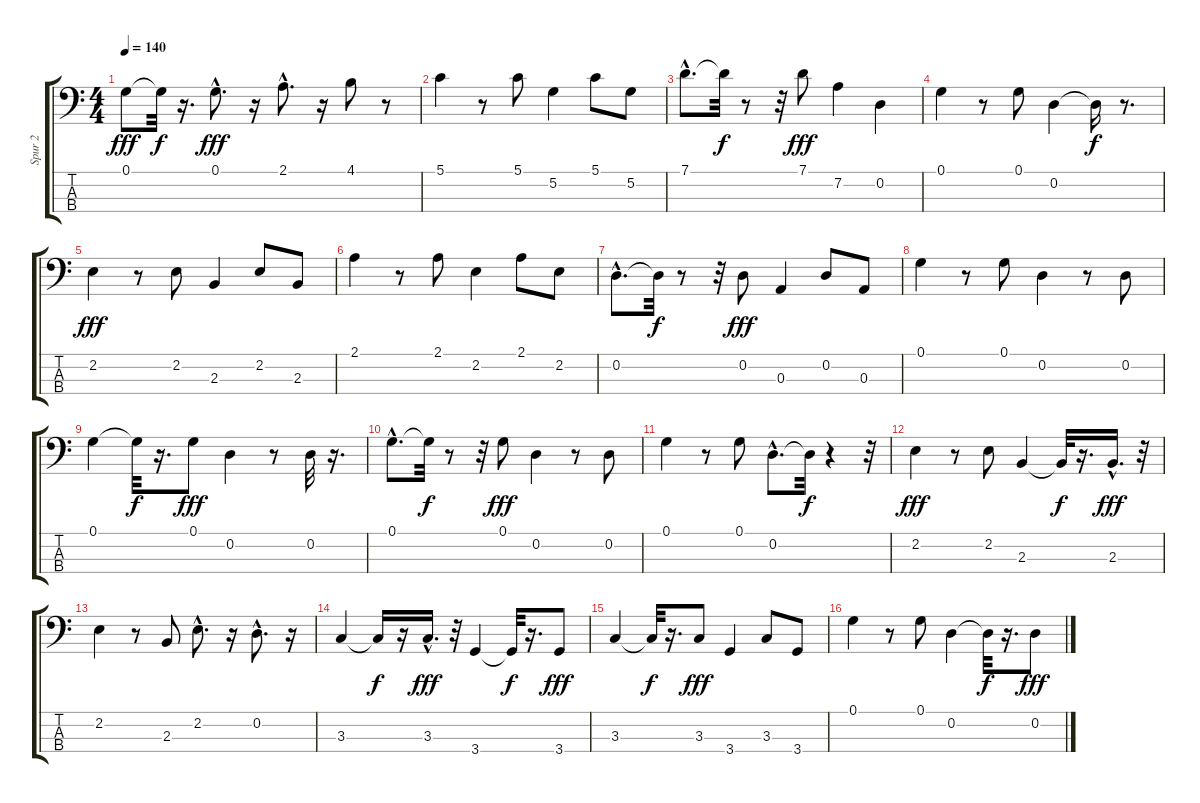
\track ("Spur 2" "Spur 2") {instrument electricbasspick}
\staff {score tabs}
\tuning (G2 D2 A1 E1) {hide}
\ts (4 4)
\tempo 140
\clef f4
\ks c
0.1.8{dy fff} 0.1{t}.32{dy f} r.16{d} 0.1{hac}.8{d dy fff} r.16 2.1{hac}.8{d} r.16 4.1.8 r.8 |
5.1.4 r.8 5.1.8 5.2.4 5.1.8 5.2.8 |
7.1{hac}.8{d} 7.1{t}.32{dy f} r.8 r.32 7.1.8{dy fff} 7.2.4 0.2.4 |
0.1.4 r.8 0.1.8 0.2.4 0.2{t}.16{dy f} r.8{d} |
2.2.4{dy fff} r.8 2.2.8 2.3.4 2.2.8 2.3.8 |
2.1.4 r.8 2.1.8 2.2.4 2.1.8 2.2.8 |
0.2{hac}.8{d} 0.2{t}.32{dy f} r.8 r.32 0.2.8{dy fff} 0.3.4 0.2.8 0.3.8 |
0.1.4 r.8 0.1.8 0.2.4 r.8 0.2.8 |
0.1.4 0.1{t}.32{dy f} r.16{d} 0.1.8{dy fff} 0.2.4 r.8 0.2.32 r.16{d} |
0.1{hac}.8{d} 0.1{t}.32{dy f} r.8 r.32 0.1.8{dy fff} 0.2.4 r.8 0.2.8 |
0.1.4 r.8 0.1.8 0.2{hac}.8{d} 0.2{t}.32{dy f} r.4 r.32 |
2.2.4{dy fff} r.8 2.2.8 2.3.4 2.3{t}.32{dy f} r.16{d} 2.3{hac}.16{d dy fff} r.32 |
2.2.4 r.8 2.3.8 2.2{hac}.8{d} r.16 0.2{hac}.8{d} r.16 |
3.3.4 3.3{t}.16{dy f} r.16 3.3{hac}.16{d dy fff} r.32 3.4.4 3.4{t}.32{dy f} r.16{d} 3.4.8{dy fff} |
3.3.4 3.3{t}.32{dy f} r.16{d} 3.3.8{dy fff} 3.4.4 3.3.8 3.4.8 |
0.1.4 r.8 0.1.8 0.2.4 0.2{t}.32{dy f} r.16{d} 0.2.8{dy fff}
